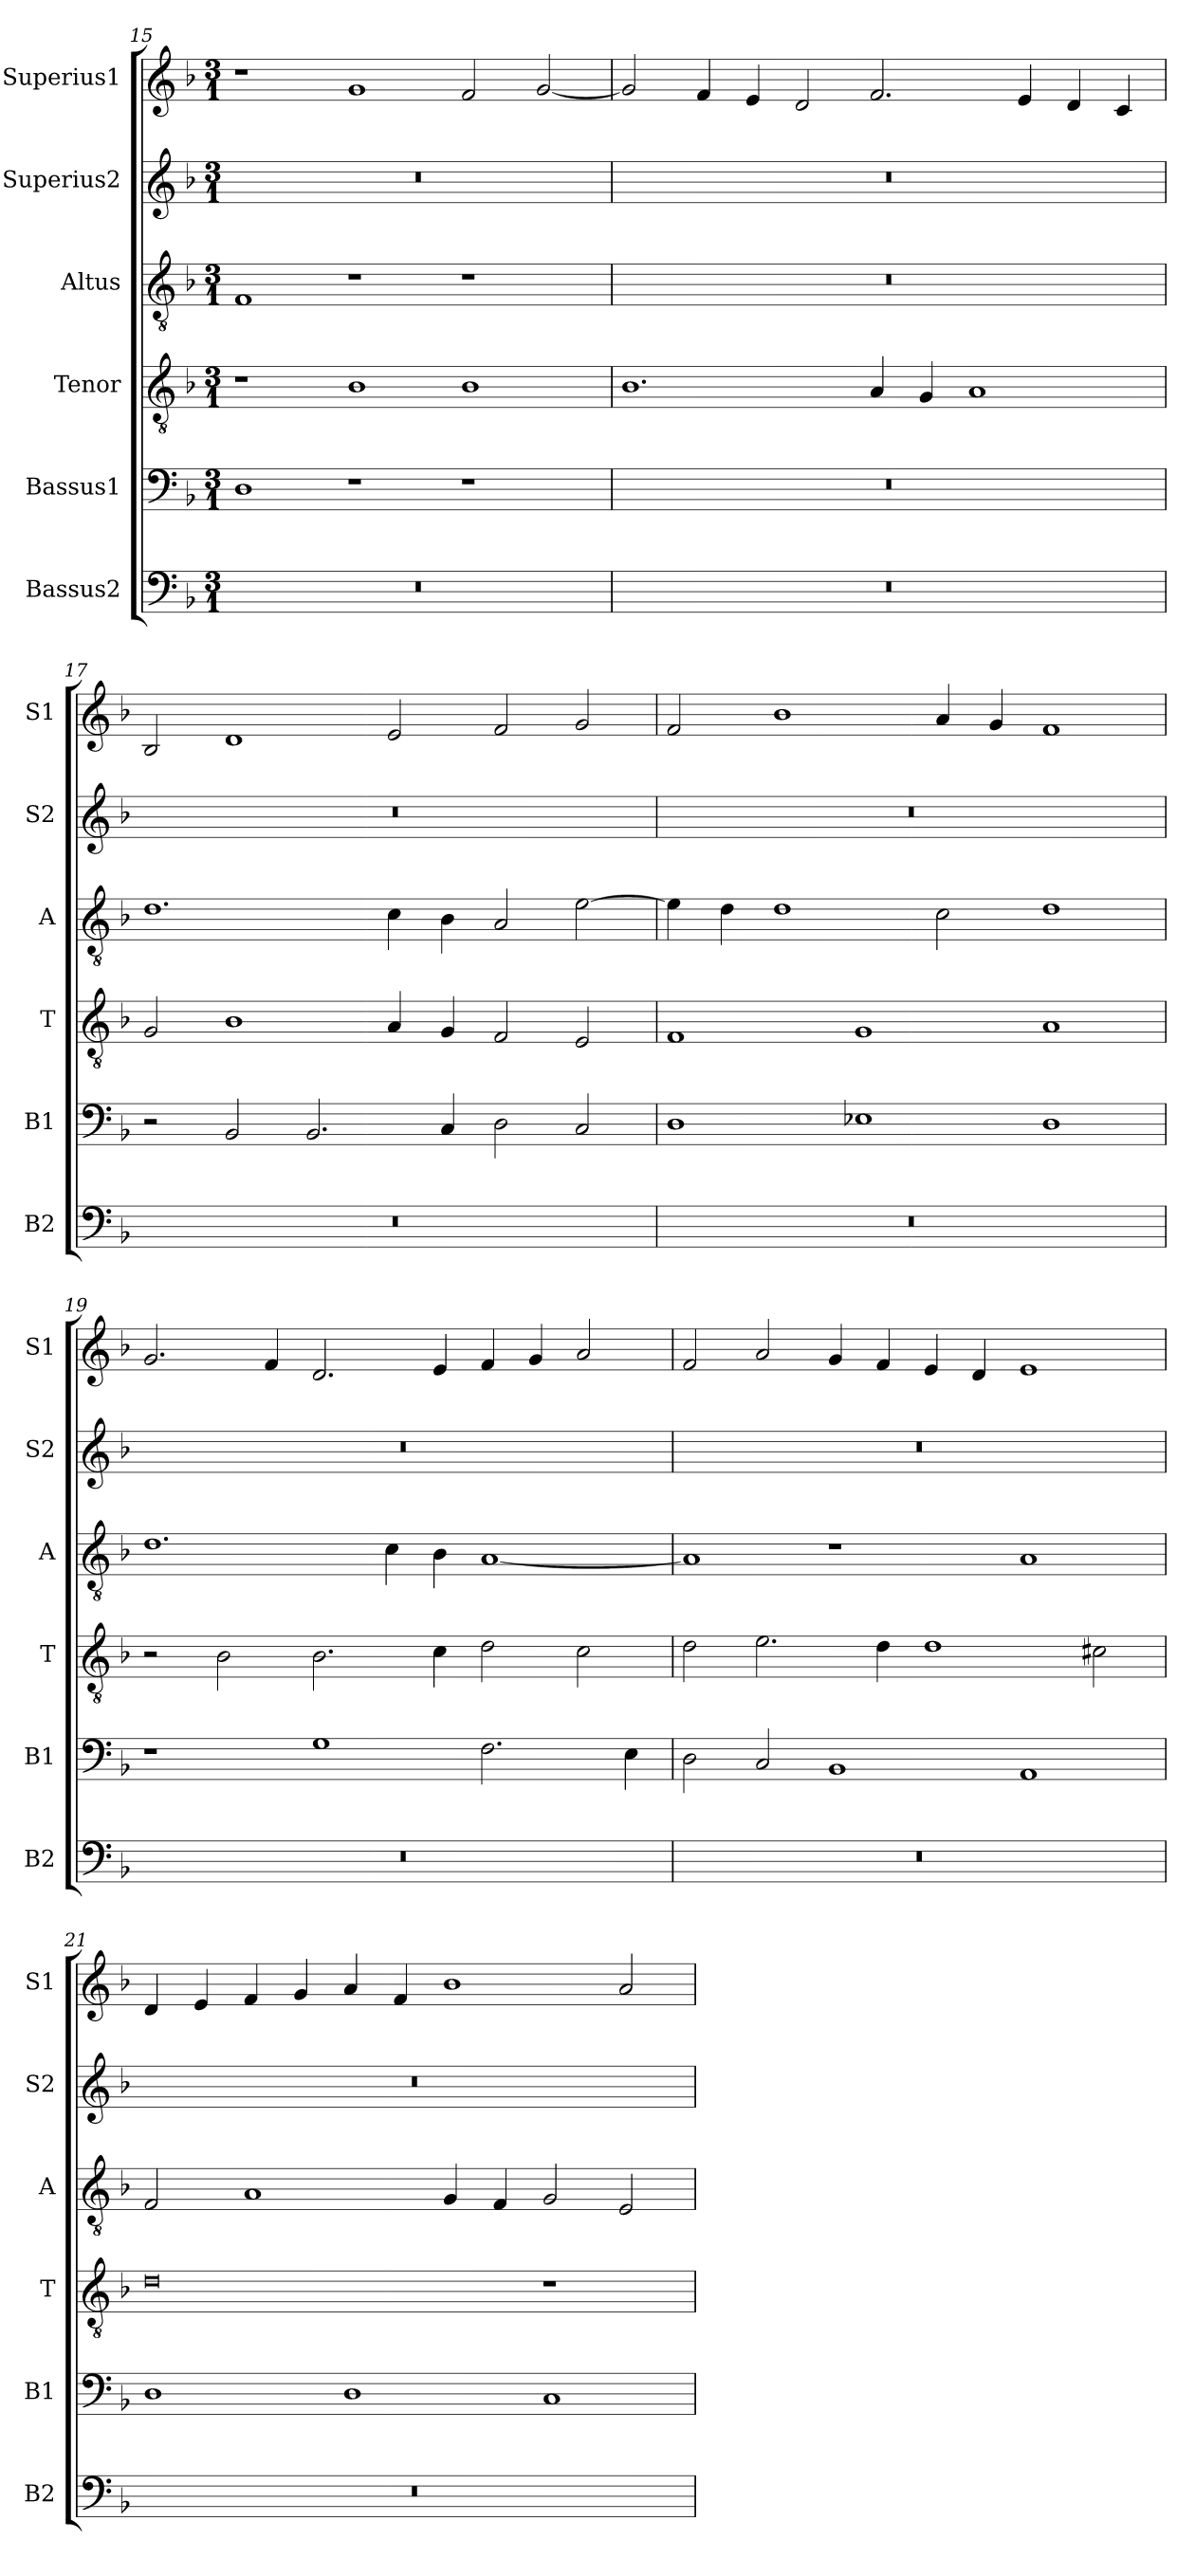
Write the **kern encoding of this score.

**kern	**kern	**kern	**kern	**kern	**kern
*part6	*part5	*part4	*part3	*part2	*part1
*staff6	*staff5	*staff4	*staff3	*staff2	*staff1
*I"Bassus2	*I"Bassus1	*I"Tenor	*I"Altus	*I"Superius2	*I"Superius1
*I'B2	*I'B1	*I'T	*I'A	*I'S2	*I'S1
*clefF4	*clefF4	*clefGv2	*clefGv2	*clefG2	*clefG2
*k[b-]	*k[b-]	*k[b-]	*k[b-]	*k[b-]	*k[b-]
*M3/1	*M3/1	*M3/1	*M3/1	*M3/1	*M3/1
=15	=15	=15	=15	=15	=15
0.r	1D	1r	1F	0.r	1r
.	1r	1B-	1r	.	1g
.	1r	1B-	1r	.	2f/
.	.	.	.	.	[2g/
=16	=16	=16	=16	=16	=16
0.r	0.r	1.B-	0.r	0.r	2g/]
.	.	.	.	.	4f/
.	.	.	.	.	4e/
.	.	.	.	.	2d/
.	.	4A/	.	.	2.f/
.	.	4G/	.	.	.
.	.	1A	.	.	.
.	.	.	.	.	4e/
.	.	.	.	.	4d/
.	.	.	.	.	4c/
=17	=17	=17	=17	=17	=17
0.r	2r	2G/	1.d	0.r	2B-/
.	2BB-/	1B-	.	.	1d
.	2.BB-/	.	.	.	.
.	.	4A/	4c\	.	2e/
.	4C/	4G/	4B-\	.	.
.	2D\	2F/	2A/	.	2f/
.	2C/	2E/	[2e\	.	2g/
=18	=18	=18	=18	=18	=18
0.r	1D	1F	4e\]	0.r	2f/
.	.	.	4d\	.	.
.	.	.	1d	.	1b-
.	1E-X	1G	.	.	.
.	.	.	2c\	.	4a/
.	.	.	.	.	4g/
.	1D	1A	1d	.	1f
=19	=19	=19	=19	=19	=19
0.r	1r	2r	1.d	0.r	2.g/
.	.	2B-\	.	.	.
.	.	.	.	.	4f/
.	1G	2.B-\	.	.	2.d/
.	.	.	4c\	.	.
.	.	4c\	4B-\	.	4e/
.	2.F\	2d\	[1A	.	4f/
.	.	.	.	.	4g/
.	.	2c\	.	.	2a/
.	4E\	.	.	.	.
=20	=20	=20	=20	=20	=20
0.r	2D\	2d\	1A]	0.r	2f/
.	2C/	2.e\	.	.	2a/
.	1BB-	.	1r	.	4g/
.	.	4d\	.	.	4f/
.	.	1d	.	.	4e/
.	.	.	.	.	4d/
.	1AA	.	1A	.	1e
.	.	2c#X\	.	.	.
=21	=21	=21	=21	=21	=21
0.r	1D	0d	2F/	0.r	4d/
.	.	.	.	.	4e/
.	.	.	1A	.	4f/
.	.	.	.	.	4g/
.	1D	.	.	.	4a/
.	.	.	.	.	4f/
.	.	.	4G/	.	1b-
.	.	.	4F/	.	.
.	1C	1r	2G/	.	.
.	.	.	2E/	.	2a/
=	=	=	=	=	=
*-	*-	*-	*-	*-	*-
